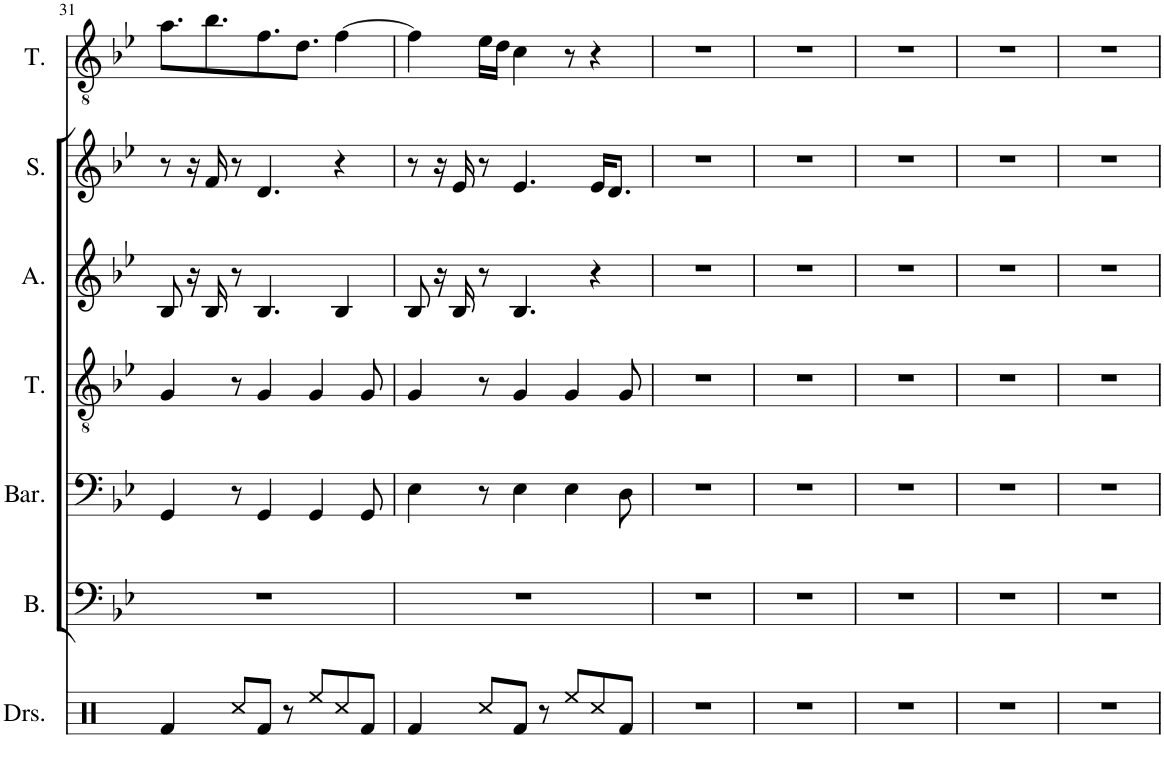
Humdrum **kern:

**kern	**kern	**kern	**kern	**kern	**kern	**kern
*part7	*part6	*part5	*part4	*part3	*part2	*part1
*staff7	*staff6	*staff5	*staff4	*staff3	*staff2	*staff1
*I"Drumset	*I"Bass	*I"Baritone	*I"Tenor	*I"Alto	*I"Soprano	*I"Tenor
*I'Drs.	*I'B.	*I'Bar.	*I'T.	*I'A.	*I'S.	*I'T.
!!LO:PB:g=z
*clefX	*clefF4	*clefF4	*clefGv2	*clefG2	*clefG2	*clefGv2
*k[]	*k[b-e-]	*k[b-e-]	*k[b-e-]	*k[b-e-]	*k[b-e-]	*k[b-e-]
*M4/4	*M4/4	*M4/4	*M4/4	*M4/4	*M4/4	*M4/4
=31	=31	=31	=31	=31	=31	=31
4Rf/	1r	4GG/	4G/	8B-/	8r	8.a\L
.	.	.	.	16r	16r	.
.	.	.	.	16B-/	16f/	8.b-\
8Rcc/L	.	8r	8r	8r	8r	.
8Rf/J	.	4GG/	4G/	4.B-/	4.d/	8.f\
8r	.	.	.	.	.	.
.	.	.	.	.	.	8.d\J
8Ree/L	.	4GG/	4G/	.	.	.
8Rcc/	.	.	.	4B-/	4r	[4f\
8Rf/J	.	8GG/	8G/	.	.	.
=32	=32	=32	=32	=32	=32	=32
4Rf/	1r	4E-\	4G/	8B-/	8r	4f\]
.	.	.	.	16r	16r	.
.	.	.	.	16B-/	16e-/	.
8Rcc/L	.	8r	8r	8r	8r	16e-\LL
.	.	.	.	.	.	16d\JJ
8Rf/J	.	4E-\	4G/	4.B-/	4.e-/	4c\
8r	.	.	.	.	.	.
8Ree/L	.	4E-\	4G/	.	.	8r
8Rcc/	.	.	.	4r	16e-/KL	4r
.	.	.	.	.	8.d/J	.
8Rf/J	.	8D\	8G/	.	.	.
=33	=33	=33	=33	=33	=33	=33
1r	1r	1r	1r	1r	1r	1r
=34	=34	=34	=34	=34	=34	=34
1r	1r	1r	1r	1r	1r	1r
=35	=35	=35	=35	=35	=35	=35
1r	1r	1r	1r	1r	1r	1r
=36	=36	=36	=36	=36	=36	=36
1r	1r	1r	1r	1r	1r	1r
=37	=37	=37	=37	=37	=37	=37
1r	1r	1r	1r	1r	1r	1r
=	=	=	=	=	=	=
*-	*-	*-	*-	*-	*-	*-
